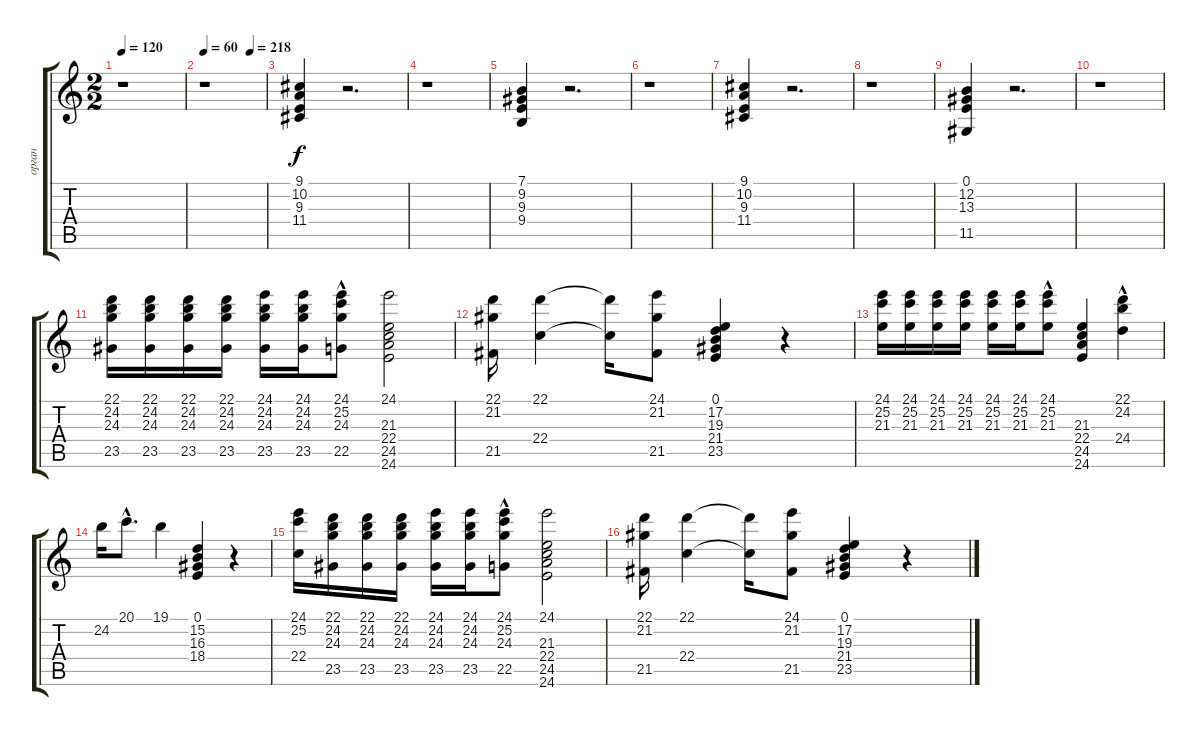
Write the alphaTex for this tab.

\track ("орган" "орган") {instrument acousticgrandpiano}
\staff {score tabs}
\tuning (E4 B3 G3 D3 A2 E2) {hide}
\ts (2 2)
\tempo 120
\clef g2
\ks c
r.1{dy f} |
\tempo 60
\tempo (218 0.75)
r.1 |
(9.1 10.2 9.3 11.4).4 r.2{d} |
r.1 |
(7.1 9.2 9.3 9.4).4 r.2{d} |
r.1 |
(9.1 10.2 9.3 11.4).4 r.2{d} |
r.1 |
(0.1 12.2 13.3 11.5).4 r.2{d} |
r.1 |
(22.1 24.2 24.3 23.5).16 (22.1 24.2 24.3 23.5).16 (22.1 24.2 24.3 23.5).16 (22.1 24.2 24.3 23.5).16 (24.1 24.2 24.3 23.5).16 (24.1 24.2 24.3 23.5).16 (24.1 25.2 24.3{hac} 22.5).8 (24.1 21.3 22.4 24.5 24.6).2 |
(22.1 21.2 21.5).16 (22.1 22.4).4 (22.1{t} 22.4{t}).16 (24.1 21.2 21.5).8 (0.1 17.2 19.3 21.4 23.5).4 r.4 |
(24.1 25.2 21.3).16 (24.1 25.2 21.3).16 (24.1 25.2 21.3).16 (24.1 25.2 21.3).16 (24.1 25.2 21.3).16 (24.1 25.2 21.3).16 (24.1{hac} 25.2{hac} 21.3).8 (21.3 22.4 24.5 24.6).4 (22.1{hac} 24.2{hac} 24.4{hac}).4 |
24.2.16 20.1{hac}.8{d} 19.1.4 (0.1 15.2 16.3 18.4).4 r.4 |
(24.1 25.2 22.4).16 (22.1 24.2 24.3 23.5).16 (22.1 24.2 24.3 23.5).16 (22.1 24.2 24.3 23.5).16 (24.1 24.2 24.3 23.5).16 (24.1 24.2 24.3 23.5).16 (24.1 25.2 24.3{hac} 22.5).8 (24.1 21.3 22.4 24.5 24.6).2 |
(22.1 21.2 21.5).16 (22.1 22.4).4 (22.1{t} 22.4{t}).16 (24.1 21.2 21.5).8 (0.1 17.2 19.3 21.4 23.5).4 r.4
